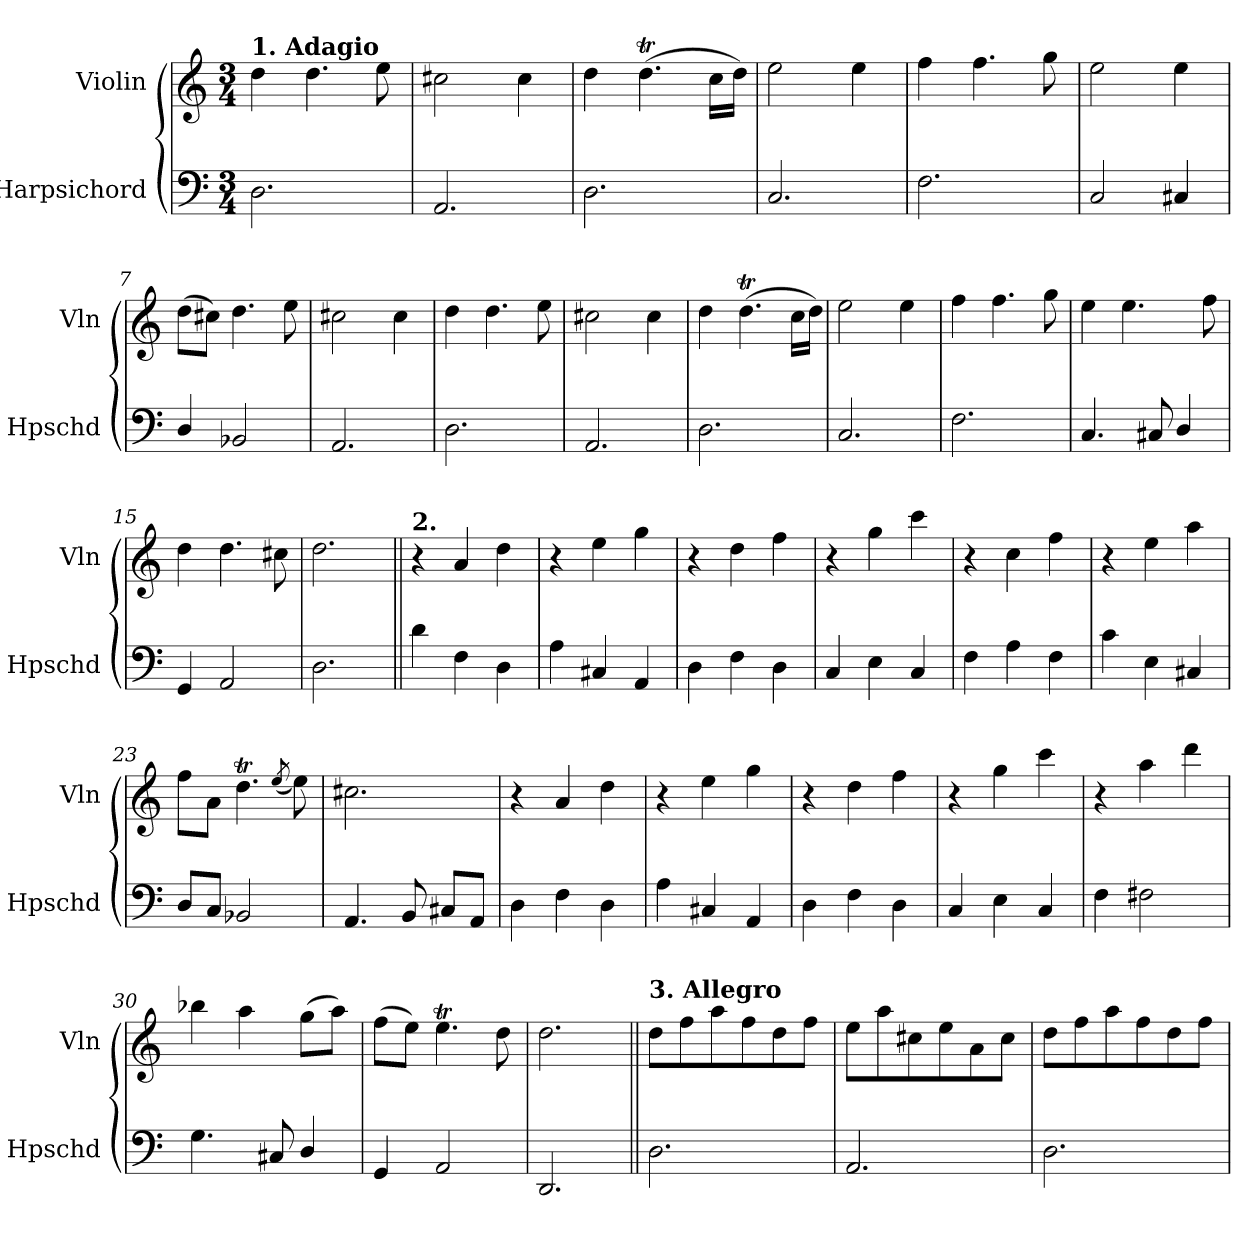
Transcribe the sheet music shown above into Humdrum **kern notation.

**kern	**kern
*part2	*part1
*staff2	*staff1
*I"Harpsichord	*I"Violin
*I'Hpschd	*I'Vln
*clefF4	*clefG2
*k[]	*k[]
*M3/4	*M3/4
=1	=1
!	!LO:TX:a:B:t=1. Adagio
2.D\	4dd\
.	4.dd\
.	8ee\
=2	=2
2.AA/	2cc#X\
.	4cc#\
=3	=3
2.D\	4dd\
.	(4.ddT\
.	16cc\LL
.	16dd\JJ)
=4	=4
2.C/	2ee\
.	4ee\
=5	=5
2.F\	4ff\
.	4.ff\
.	8gg\
=6	=6
2C/	2ee\
4C#X/	4ee\
=7	=7
4D/	(8dd\L
.	8cc#X\J)
2BB-X/	4.dd\
.	8ee\
=8	=8
2.AA/	2cc#X\
.	4cc#\
=9	=9
2.D\	4dd\
.	4.dd\
.	8ee\
!!LO:LB:g=z
=10	=10
2.AA/	2cc#X\
.	4cc#\
=11	=11
2.D\	4dd\
.	(4.ddT\
.	16cc\LL
.	16dd\JJ)
=12	=12
2.C/	2ee\
.	4ee\
=13	=13
2.F\	4ff\
.	4.ff\
.	8gg\
=14	=14
4.C/	4ee\
.	4.ee\
8C#X/	.
4D/	.
.	8ff\
=15	=15
4GG/	4dd\
2AA/	4.dd\
.	8cc#X\
=16	=16
2.D\	2.dd\
=17||	=17||
!	!LO:TX:a:B:t=2.
4d\	4r
4F\	4a/
4D\	4dd\
=18	=18
4A\	4r
4C#X/	4ee\
4AA/	4gg\
=19	=19
4D\	4r
4F\	4dd\
4D\	4ff\
!!LO:LB:g=z
=20	=20
4C/	4r
4E\	4gg\
4C/	4ccc\
=21	=21
4F\	4r
4A\	4cc\
4F\	4ff\
=22	=22
4c\	4r
4E\	4ee\
4C#X/	4aa\
=23	=23
8D/L	8ff\L
8C/J	8a\J
2BB-X/	4.ddT\
.	(8qee/
.	8ee\)
=24	=24
4.AA/	2.cc#X\
8BB/	.
8C#X/L	.
8AA/J	.
=25	=25
4D\	4r
4F\	4a/
4D\	4dd\
=26	=26
4A\	4r
4C#X/	4ee\
4AA/	4gg\
=27	=27
4D\	4r
4F\	4dd\
4D\	4ff\
=28	=28
4C/	4r
4E\	4gg\
4C/	4ccc\
!!LO:LB:g=z
=29	=29
4F\	4r
2F#X\	4aa\
.	4ddd\
=30	=30
4.G\	4bb-X\
.	4aa\
8C#X/	.
4D/	(8gg\L
.	8aa\J)
=31	=31
4GG/	(8ff\L
.	8ee\J)
2AA/	4.eet\
.	8dd\
=32	=32
2.DD/	2.dd\
=33||	=33||
!	!LO:TX:a:B:t=3. Allegro
2.D\	8dd\L
.	8ff\
.	8aa\
.	8ff\
.	8dd\
.	8ff\J
=34	=34
2.AA/	8ee\L
.	8aa\
.	8cc#X\
.	8ee\
.	8a\
.	8cc#\J
=35	=35
2.D\	8dd\L
.	8ff\
.	8aa\
.	8ff\
.	8dd\
.	8ff\J
=	=
*-	*-
